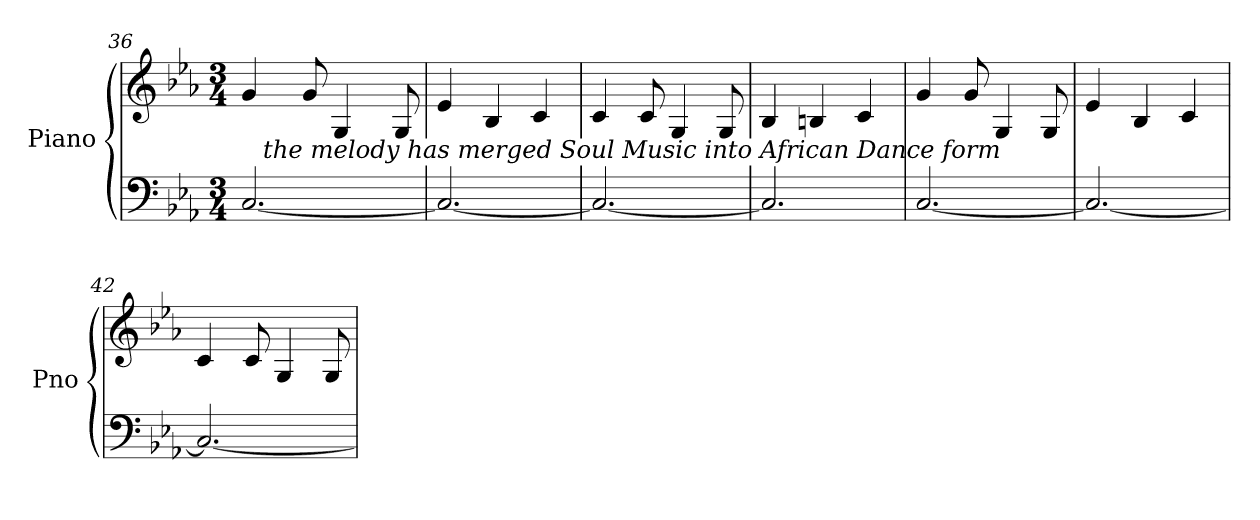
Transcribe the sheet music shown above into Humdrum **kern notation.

**kern	**kern
*part1	*part1
*staff2	*staff1
*I"Piano	*
*I'Pno	*
!!LO:LB:g=z
*clefF4	*clefG2
*k[b-e-a-]	*k[b-e-a-]
*c:	*c:
*M3/4	*M3/4
=36	=36
*^	*
[2.C/	16ryy	4g/
!	!LO:TX:a:i:t=the melody has merged Soul Music into African Dance form	!
.	2ryy	.
.	.	8g/
.	.	4G/
.	8.ryy	.
.	.	8G/
*v	*v	*
=37	=37
2.C/_	4e-/
.	4B-/
.	4c/
=38	=38
2.C/_	4c/
.	8c/
.	4G/
.	8G/
=39	=39
2.C/]	4B-/
.	4Bn/
.	4c/
=40	=40
[2.C/	4g/
.	8g/
.	4G/
.	8G/
=41	=41
2.C/_	4e-/
.	4B-/
.	4c/
=42	=42
2.C/_	4c/
.	8c/
.	4G/
.	8G/
=	=
*-	*-
